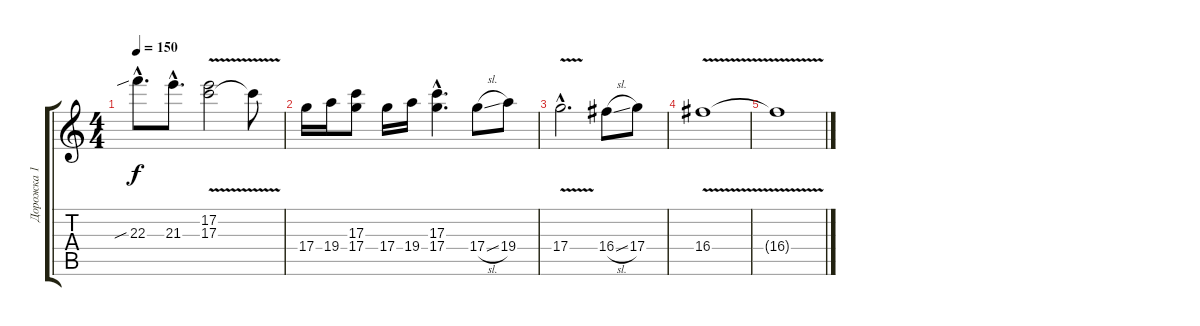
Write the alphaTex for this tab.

\track ("Дорожка 1" "Дорожка 1") {instrument distortionguitar}
\staff {score tabs}
\tuning (E4 B3 G3 D3 A2 E2) {hide}
\ts (4 4)
\tempo 150
\clef g2
\ks c
22.3{sib hac}.8{d dy f} 21.3{hac}.8{d} (17.2 17.3{v}).2 17.3{t}.8 |
17.4.16 19.4.16 (17.3 17.4).8 17.4.16 19.4.16 (17.3{hac} 17.4{hac}).4{d} 17.4{sl}.8 19.4.8 |
17.4{v hac}.2{d} 16.4{sl}.8 17.4.8 |
16.4{v}.1 |
16.4{t}.1
